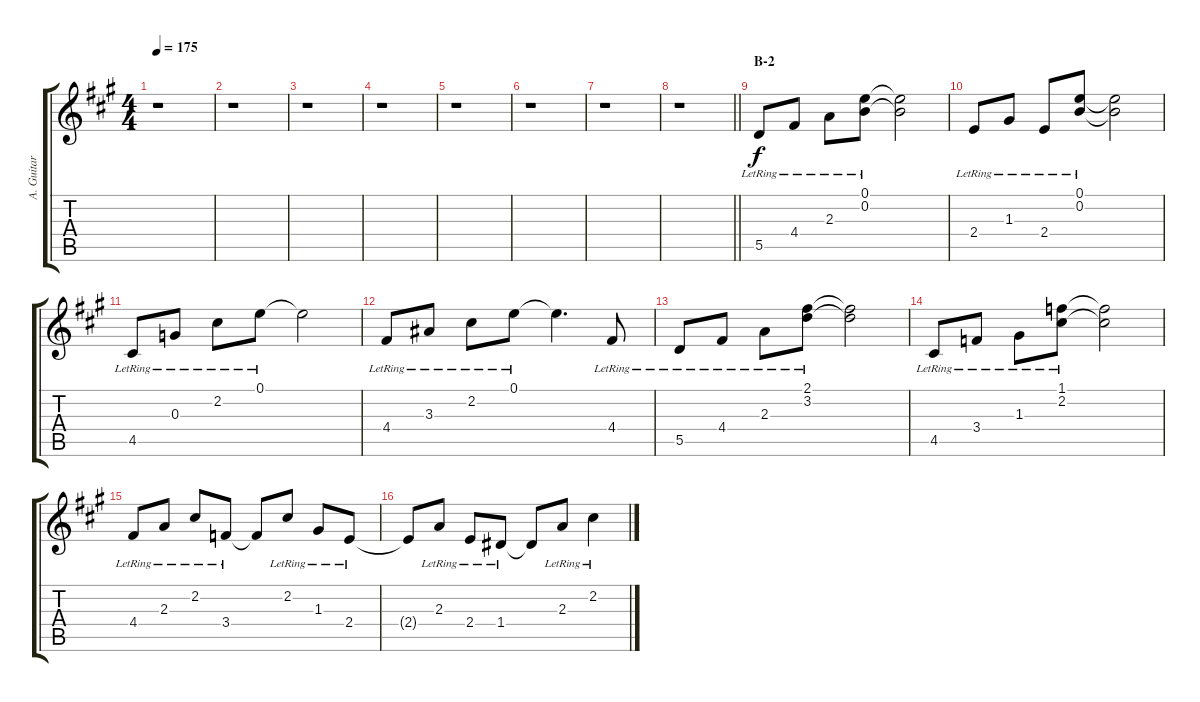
\track ("A. Guitar" "A. Guitar") {instrument acousticguitarsteel}
\staff {score tabs}
\tuning (E4 B3 G3 D3 A2 E2) {hide}
\ts (4 4)
\tempo 175
\clef g2
\ks a
r.1{dy f} |
r.1 |
r.1 |
r.1 |
r.1 |
r.1 |
r.1 |
\barLineRight lightlight
r.1 |
\section ("" "B-2")
5.5{lr}.8 4.4{lr}.8 2.3{lr}.8 (0.1{lr} 0.2{lr}).8 (0.1{t} 0.2{t}).2 |
2.4{lr}.8 1.3{lr}.8 2.4{lr}.8 (0.1{lr} 0.2{lr}).8 (0.1{t} 0.2{t}).2 |
4.5{lr}.8 0.3{lr}.8 2.2{lr}.8 0.1{lr}.8 0.1{t}.2 |
4.4{lr}.8 3.3{lr}.8 2.2{lr}.8 0.1{lr}.8 0.1{t}.4{d} 4.4{lr}.8 |
5.5{lr}.8 4.4{lr}.8 2.3{lr}.8 (2.1{lr} 3.2{lr}).8 (2.1{t} 3.2{t}).2 |
4.5{lr}.8 3.4{lr}.8 1.3{lr}.8 (1.1{lr} 2.2{lr}).8 (1.1{t} 2.2{t}).2 |
4.4{lr}.8 2.3{lr}.8 2.2{lr}.8 3.4{lr}.8 3.4{t}.8 2.2{lr}.8 1.3{lr}.8 2.4{lr}.8 |
2.4{t}.8 2.3{lr}.8 2.4{lr}.8 1.4{lr}.8 1.4{t}.8 2.3{lr}.8 2.2{lr}.4
